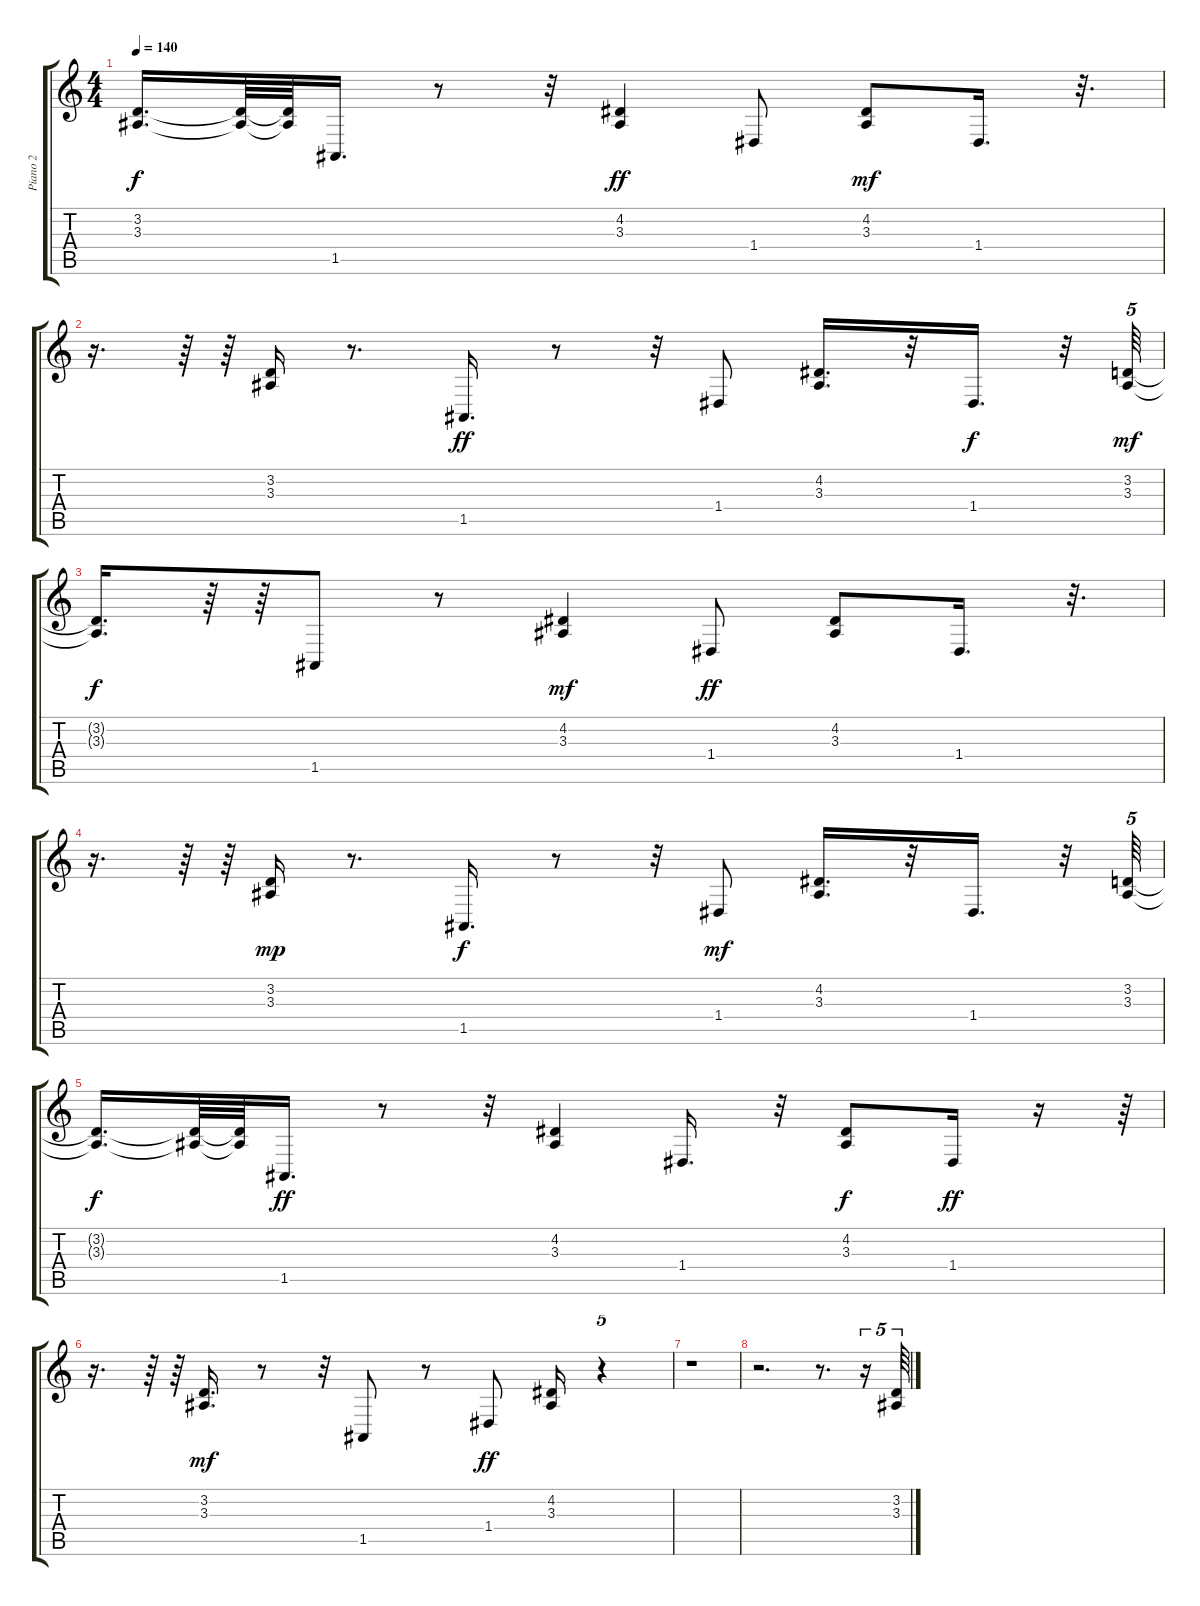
\track ("Piano 2             " "Piano 2   ") {instrument brightacousticpiano}
\staff {score tabs}
\tuning (E4 B3 G3 D3 A2 E2) {hide}
\ts (4 4)
\tempo 140
\clef g2
\ks c
(3.2{t} 3.3{t}).16{d dy f} (3.2{t} 3.3{t}).64 (3.2{t} 3.3{t}).64 1.5.16{d} r.8 r.32 (4.2 3.3).4{dy ff} 1.4.8 (4.2 3.3).8{dy mf} 1.4.16{d} r.32{d} |
r.16{d} r.64 r.64 (3.2 3.3).16 r.8{d} 1.5.16{d dy ff} r.8 r.32 1.4.8 (4.2 3.3).16{d} r.32 1.4.16{d dy f} r.32 (3.2 3.3).64{tu (5 4) dy mf} |
(3.2{t} 3.3{t}).16{d dy f} r.64 r.64 1.5.8 r.8 (4.2 3.3).4{dy mf} 1.4.8{dy ff} (4.2 3.3).8 1.4.16{d} r.32{d} |
r.16{d} r.64 r.64 (3.2 3.3).16{dy mp} r.8{d} 1.5.16{d dy f} r.8 r.32 1.4.8{dy mf} (4.2 3.3).16{d} r.32 1.4.16{d} r.32 (3.2 3.3).64{tu (5 4)} |
(3.2{t} 3.3{t}).16{d dy f} (3.2{t} 3.3{t}).64 (3.2{t} 3.3{t}).64 1.5.16{d dy ff} r.8 r.32 (4.2 3.3).4 1.4.16{d} r.32 (4.2 3.3).8{dy f} 1.4.16{dy ff} r.16 r.64{tu (5 4)} |
r.16{d} r.64 r.64 (3.2 3.3).16{d dy mf} r.8 r.32 1.5.8 r.8 1.4.8{dy ff} (4.2 3.3).16 r.4{tu (5 4)} |
r.1 |
r.2{d} r.8{d} r.16{tu (5 4)} (3.2 3.3).64{tu (5 4)}
